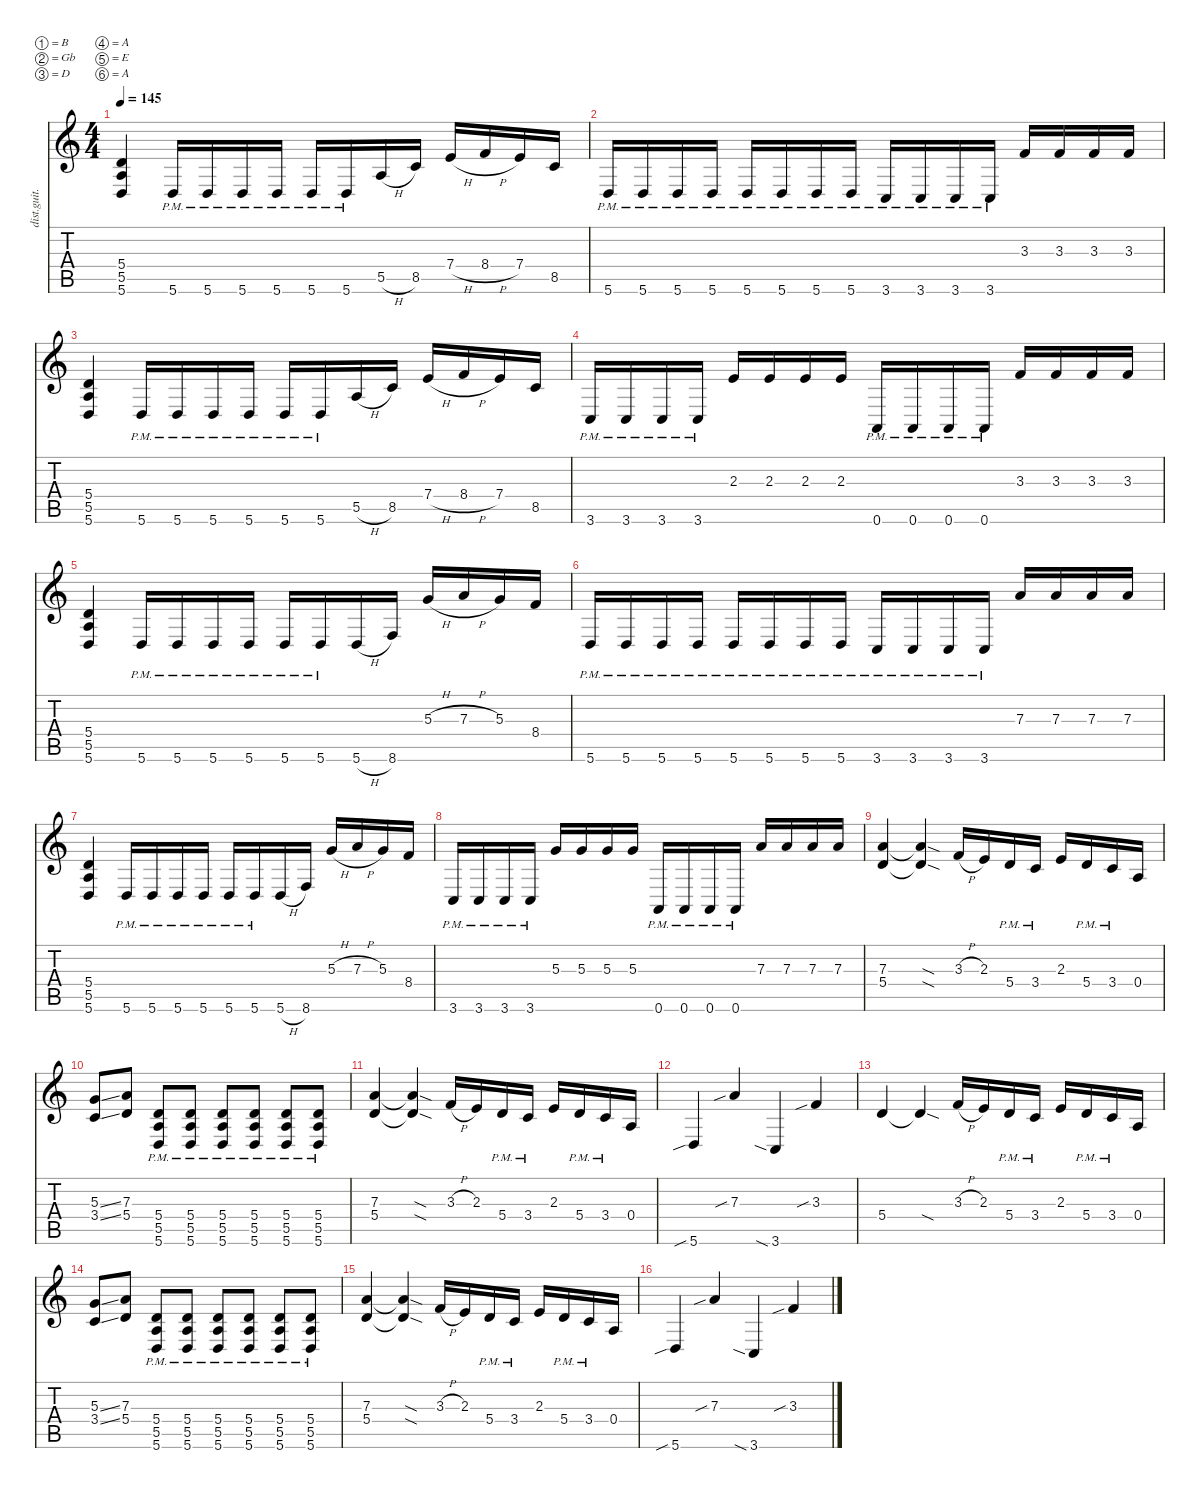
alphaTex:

\defaultSystemsLayout 4
\hideDynamics
\bracketExtendMode nobrackets
\otherSystemsTrackNameOrientation horizontal
\track ("riff" "dist.guit.") {instrument distortionguitar}
\staff {score tabs}
\tuning (B3 Gb3 D3 A2 E2 A1)
\ts (4 4)
\tempo 145
\clef g2
\ks c
(5.6 5.5 5.4).4{dy mf beam Up} 5.6{pm}.16{beam Up} 5.6{pm}.16{beam Up} 5.6{pm}.16{beam Up} 5.6{pm}.16{beam Up} 5.6{pm}.16{beam Up} 5.6{pm}.16{beam Up} 5.5{h}.16{beam Up} 8.5.16{beam Up} 7.4{h}.16{beam Up} 8.4{h}.16{beam Up} 7.4.16{beam Up} 8.5.16{beam Up} |
5.6{pm}.16{beam Up} 5.6{pm}.16{beam Up} 5.6{pm}.16{beam Up} 5.6{pm}.16{beam Up} 5.6{pm}.16{beam Up} 5.6{pm}.16{beam Up} 5.6{pm}.16{beam Up} 5.6{pm}.16{beam Up} 3.6{pm}.16{beam Up} 3.6{pm}.16{beam Up} 3.6{pm}.16{beam Up} 3.6{pm}.16{beam Up} 3.3.16{beam Up} 3.3.16{beam Up} 3.3.16{beam Up} 3.3.16{beam Up} |
(5.6 5.5 5.4).4{beam Up} 5.6{pm}.16{beam Up} 5.6{pm}.16{beam Up} 5.6{pm}.16{beam Up} 5.6{pm}.16{beam Up} 5.6{pm}.16{beam Up} 5.6{pm}.16{beam Up} 5.5{h}.16{beam Up} 8.5.16{beam Up} 7.4{h}.16{beam Up} 8.4{h}.16{beam Up} 7.4.16{beam Up} 8.5.16{beam Up} |
3.6{pm}.16{beam Up} 3.6{pm}.16{beam Up} 3.6{pm}.16{beam Up} 3.6{pm}.16{beam Up} 2.3.16{beam Up} 2.3.16{beam Up} 2.3.16{beam Up} 2.3.16{beam Up} 0.6{pm}.16{beam Up} 0.6{pm}.16{beam Up} 0.6{pm}.16{beam Up} 0.6{pm}.16{beam Up} 3.3.16{beam Up} 3.3.16{beam Up} 3.3.16{beam Up} 3.3.16{beam Up} |
(5.6 5.5 5.4).4{beam Up} 5.6{pm}.16{beam Up} 5.6{pm}.16{beam Up} 5.6{pm}.16{beam Up} 5.6{pm}.16{beam Up} 5.6{pm}.16{beam Up} 5.6{pm}.16{beam Up} 5.6{h}.16{beam Up} 8.6.16{beam Up} 5.3{h}.16{beam Up} 7.3{h}.16{beam Up} 5.3.16{beam Up} 8.4.16{beam Up} |
5.6{pm}.16{beam Up} 5.6{pm}.16{beam Up} 5.6{pm}.16{beam Up} 5.6{pm}.16{beam Up} 5.6{pm}.16{beam Up} 5.6{pm}.16{beam Up} 5.6{pm}.16{beam Up} 5.6{pm}.16{beam Up} 3.6{pm}.16{beam Up} 3.6{pm}.16{beam Up} 3.6{pm}.16{beam Up} 3.6{pm}.16{beam Up} 7.3.16{beam Up} 7.3.16{beam Up} 7.3.16{beam Up} 7.3.16{beam Up} |
(5.6 5.5 5.4).4{beam Up} 5.6{pm}.16{beam Up} 5.6{pm}.16{beam Up} 5.6{pm}.16{beam Up} 5.6{pm}.16{beam Up} 5.6{pm}.16{beam Up} 5.6{pm}.16{beam Up} 5.6{h}.16{beam Up} 8.6.16{beam Up} 5.3{h}.16{beam Up} 7.3{h}.16{beam Up} 5.3.16{beam Up} 8.4.16{beam Up} |
3.6{pm}.16{beam Up} 3.6{pm}.16{beam Up} 3.6{pm}.16{beam Up} 3.6{pm}.16{beam Up} 5.3.16{beam Up} 5.3.16{beam Up} 5.3.16{beam Up} 5.3.16{beam Up} 0.6{pm}.16{beam Up} 0.6{pm}.16{beam Up} 0.6{pm}.16{beam Up} 0.6{pm}.16{beam Up} 7.3.16{beam Up} 7.3.16{beam Up} 7.3.16{beam Up} 7.3.16{beam Up} |
(5.4 7.3).4{beam Up} (5.4{sod t} 7.3{sod t}).4{beam Up} 3.3{h}.16{beam Up} 2.3.16{beam Up} 5.4{pm}.16{beam Up} 3.4{pm}.16{beam Up} 2.3.16{beam Up} 5.4{pm}.16{beam Up} 3.4{pm}.16{beam Up} 0.4.16{beam Up} |
(3.4{ss} 5.3{ss}).8{beam Up} (5.4 7.3).8{beam Up} (5.6{pm} 5.4{pm} 5.5{pm}).8{beam Up} (5.6{pm} 5.5{pm} 5.4{pm}).8{beam Up} (5.6{pm} 5.4{pm} 5.5{pm}).8{beam Up} (5.6{pm} 5.5{pm} 5.4{pm}).8{beam Up} (5.6{pm} 5.4{pm} 5.5{pm}).8{beam Up} (5.6{pm} 5.5{pm} 5.4{pm}).8{beam Up} |
(5.4 7.3).4{beam Up} (5.4{sod t} 7.3{sod t}).4{beam Up} 3.3{h}.16{beam Up} 2.3.16{beam Up} 5.4{pm}.16{beam Up} 3.4{pm}.16{beam Up} 2.3.16{beam Up} 5.4{pm}.16{beam Up} 3.4{pm}.16{beam Up} 0.4.16{beam Up} |
5.6{sib}.4{beam Up} 7.3{sib}.4{beam Up} 3.6{sia}.4{beam Up} 3.3{sib}.4{beam Up} |
5.4.4{beam Up} 5.4{sod t}.4{beam Up} 3.3{h}.16{beam Up} 2.3.16{beam Up} 5.4{pm}.16{beam Up} 3.4{pm}.16{beam Up} 2.3.16{beam Up} 5.4{pm}.16{beam Up} 3.4{pm}.16{beam Up} 0.4.16{beam Up} |
(3.4{ss} 5.3{ss}).8{beam Up} (5.4 7.3).8{beam Up} (5.6{pm} 5.4{pm} 5.5{pm}).8{beam Up} (5.6{pm} 5.5{pm} 5.4{pm}).8{beam Up} (5.6{pm} 5.4{pm} 5.5{pm}).8{beam Up} (5.6{pm} 5.5{pm} 5.4{pm}).8{beam Up} (5.6{pm} 5.4{pm} 5.5{pm}).8{beam Up} (5.6{pm} 5.5{pm} 5.4{pm}).8{beam Up} |
(5.4 7.3).4{beam Up} (5.4{sod t} 7.3{sod t}).4{beam Up} 3.3{h}.16{beam Up} 2.3.16{beam Up} 5.4{pm}.16{beam Up} 3.4{pm}.16{beam Up} 2.3.16{beam Up} 5.4{pm}.16{beam Up} 3.4{pm}.16{beam Up} 0.4.16{beam Up} |
5.6{sib}.4{beam Up} 7.3{sib}.4{beam Up} 3.6{sia}.4{beam Up} 3.3{sib}.4{beam Up}
